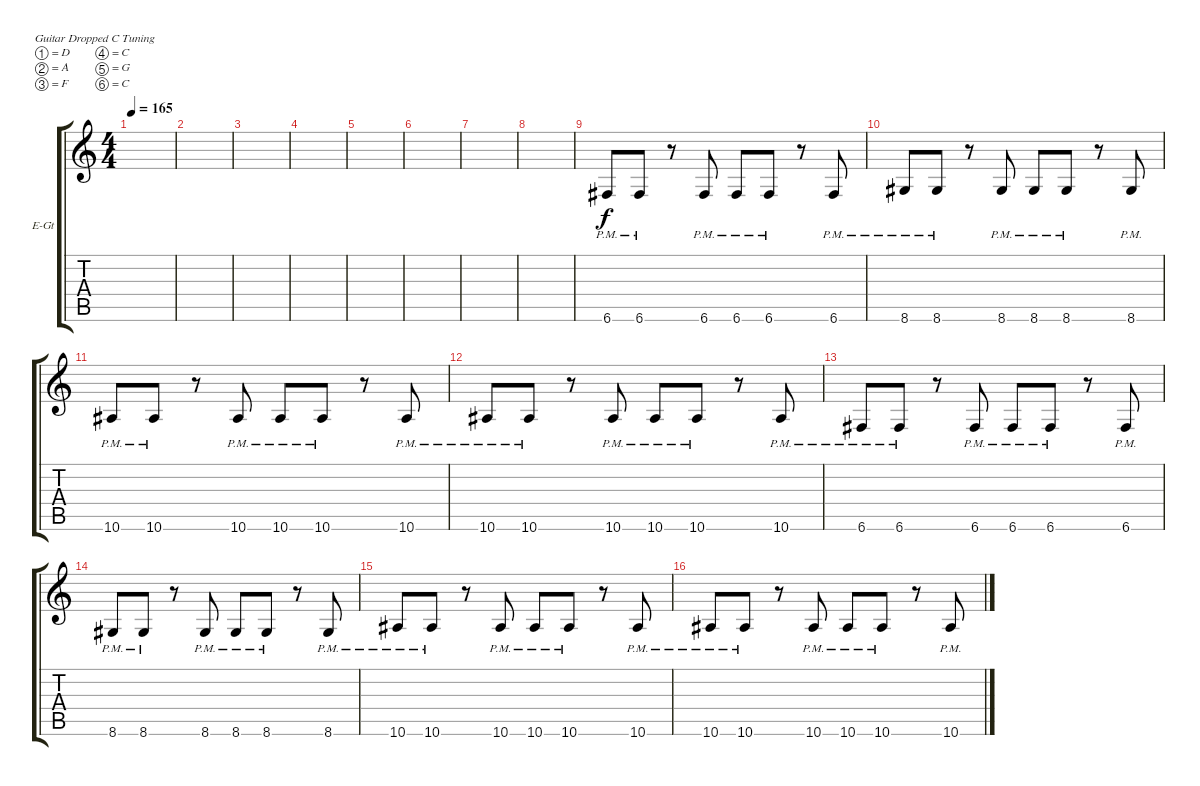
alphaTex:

\defaultSystemsLayout 4
\bracketExtendMode groupsimilarinstruments
\firstSystemTrackNameOrientation horizontal
\otherSystemsTrackNameOrientation horizontal
\track ("Main Lead Left" "E-Gt") {instrument electricguitarclean}
\staff {score tabs}
\tuning (D4 A3 F3 C3 G2 C2)
\ts (4 4)
\tempo 165
\clef g2
\ks c
|
|
|
|
|
|
|
|
6.6{pm}.8 6.6{pm}.8 r.8 6.6{pm}.8 6.6{pm}.8 6.6{pm}.8 r.8 6.6{pm}.8 |
8.6{pm}.8 8.6{pm}.8 r.8 8.6{pm}.8 8.6{pm}.8 8.6{pm}.8 r.8 8.6{pm}.8 |
10.6{pm}.8 10.6{pm}.8 r.8 10.6{pm}.8 10.6{pm}.8 10.6{pm}.8 r.8 10.6{pm}.8 |
10.6{pm}.8 10.6{pm}.8 r.8 10.6{pm}.8 10.6{pm}.8 10.6{pm}.8 r.8 10.6{pm}.8 |
6.6{pm}.8 6.6{pm}.8 r.8 6.6{pm}.8 6.6{pm}.8 6.6{pm}.8 r.8 6.6{pm}.8 |
8.6{pm}.8 8.6{pm}.8 r.8 8.6{pm}.8 8.6{pm}.8 8.6{pm}.8 r.8 8.6{pm}.8 |
10.6{pm}.8 10.6{pm}.8 r.8 10.6{pm}.8 10.6{pm}.8 10.6{pm}.8 r.8 10.6{pm}.8 |
10.6{pm}.8 10.6{pm}.8 r.8 10.6{pm}.8 10.6{pm}.8 10.6{pm}.8 r.8 10.6{pm}.8
